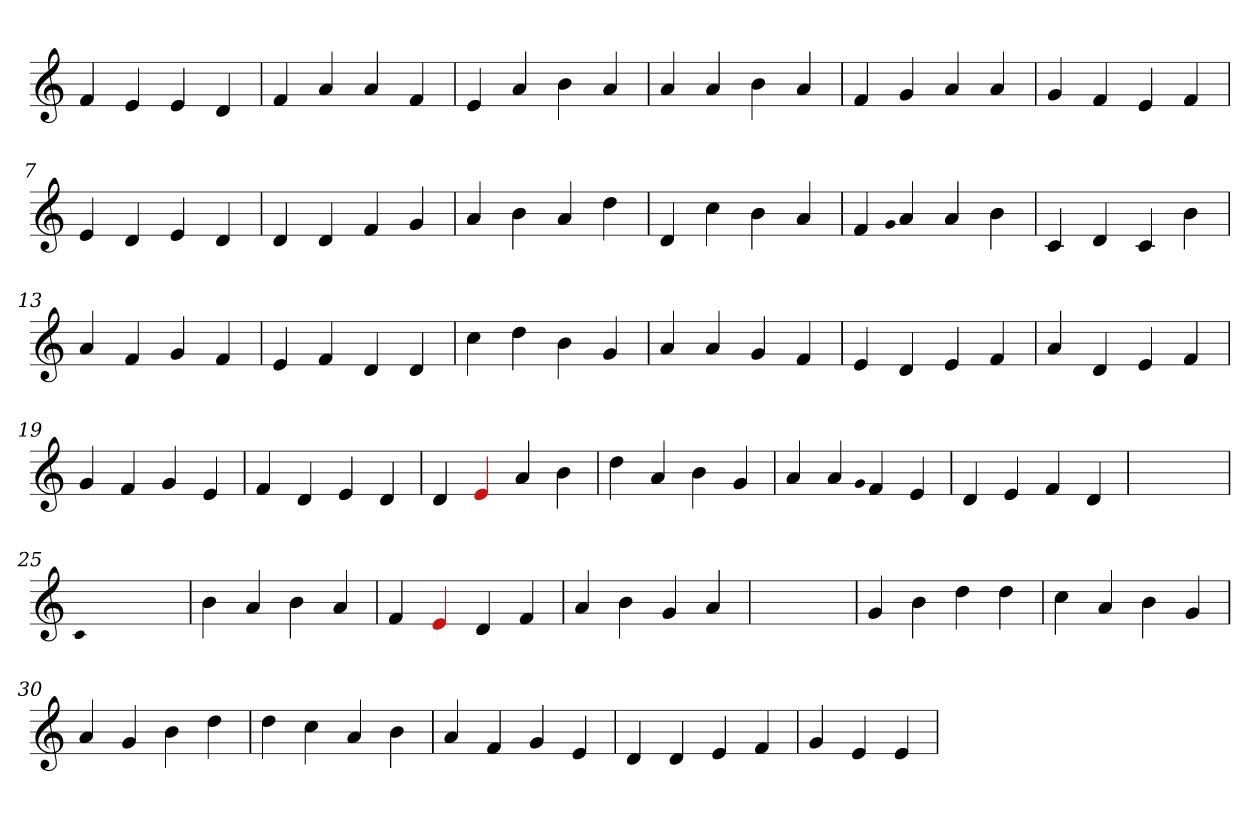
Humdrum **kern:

**kern
*part1
*staff1
*clefG2
=1
4f
4e
4e
4d
=2
4f
4a
4a
4f
=3
4e
4a
4b
4a
=4
4a
4a
4b
4a
=5
4f
4g
4a
4a
=6
4g
4f
4e
4f
=7
4e
4d
4e
4d
=8
4d
4d
4f
4g
=9
4a
4b
4a
4dd
=10
4d
4cc
4b
4a
=11
4f
qqg
4a
4a
4b
=12
4c
4d
4c
4b
=13
4a
4f
4g
4f
=14
4e
4f
4d
4d
=15
4cc
4dd
4b
4g
=16
4a
4a
4g
4f
=17
4e
4d
4e
4f
=18
4a
4d
4e
4f
=19
4g
4f
4g
4e
=20
4f
4d
4e
4d
=21
4d
4Re
4a
4b
=22
4dd
4a
4b
4g
=23
4a
4a
qqg
4f
4e
=24
4d
4e
4f
4d
=25
1ryy
=25
qqc
1ryy
=25
4b
4a
4b
4a
=26
4f
4Re
4d
4f
=27
4a
4b
4g
4a
=28
1ryy
=28
4g
4b
4dd
4dd
=29
4cc
4a
4b
4g
=30
4a
4g
4b
4dd
=31
4dd
4cc
4a
4b
=32
4a
4f
4g
4e
=33
4d
4d
4e
4f
=34
4g
4e
4e
=
*-
